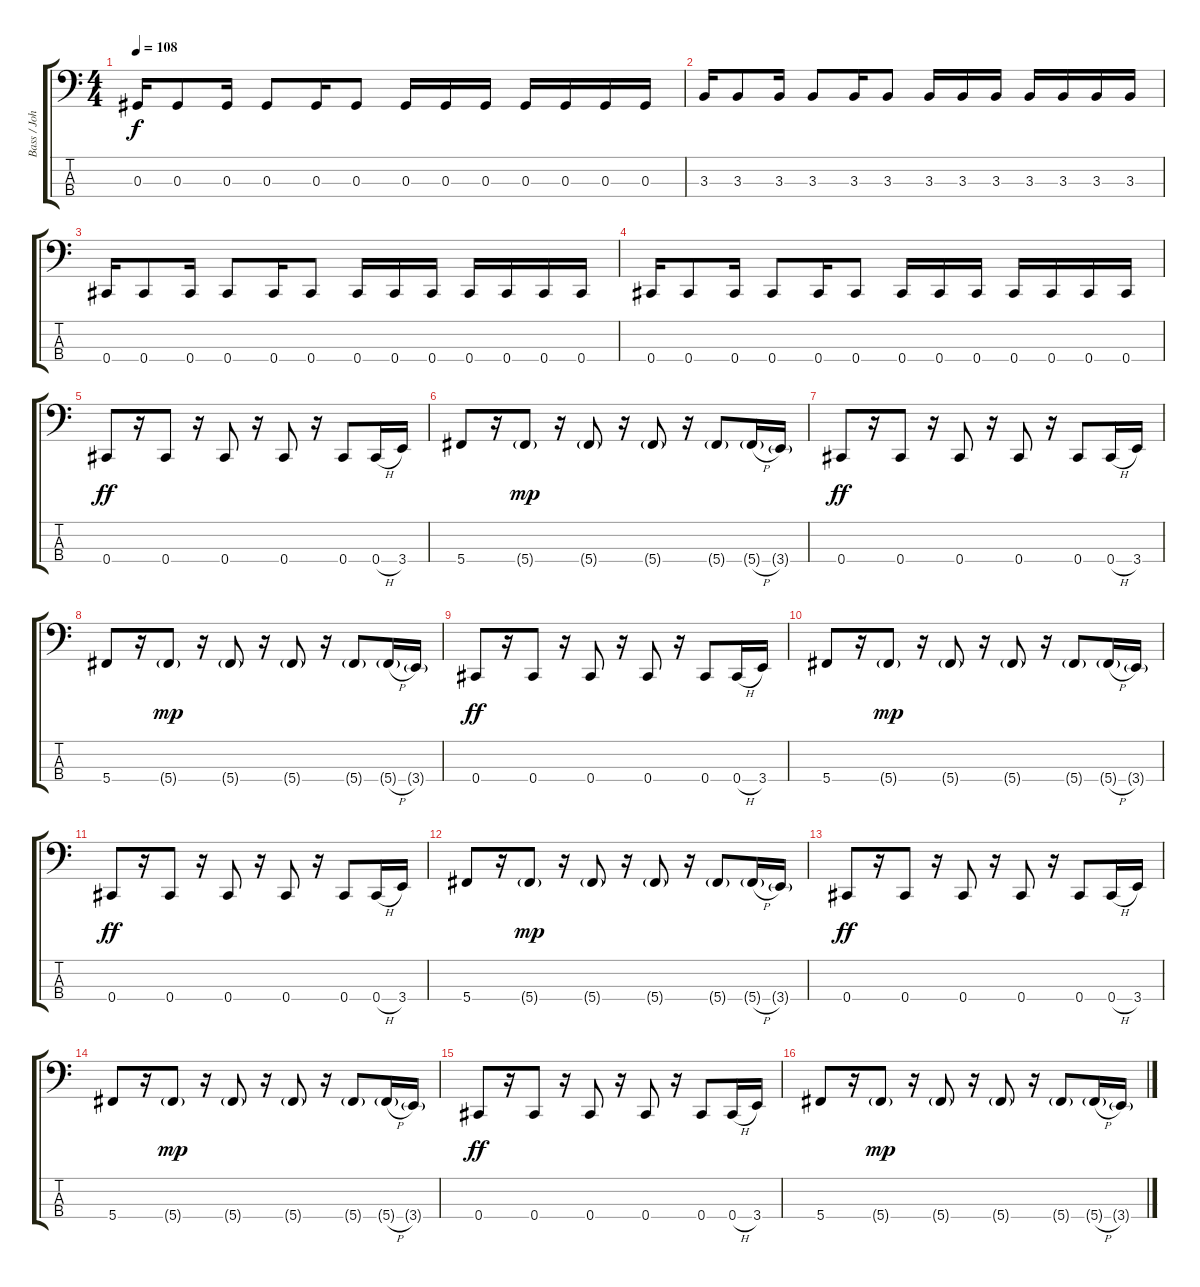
\track ("Bass / Johnny April" "Bass / Joh") {instrument electricbasspick}
\staff {score tabs}
\tuning (Gb2 Db2 Ab1 Db1) {hide}
\ts (4 4)
\tempo 108
\clef f4
\ks c
0.3.16{dy f} 0.3.8 0.3.16 0.3.8 0.3.16 0.3.8 0.3.16 0.3.16 0.3.16 0.3.16 0.3.16 0.3.16 0.3.16 |
3.3.16 3.3.8 3.3.16 3.3.8 3.3.16 3.3.8 3.3.16 3.3.16 3.3.16 3.3.16 3.3.16 3.3.16 3.3.16 |
0.4.16 0.4.8 0.4.16 0.4.8 0.4.16 0.4.8 0.4.16 0.4.16 0.4.16 0.4.16 0.4.16 0.4.16 0.4.16 |
0.4.16 0.4.8 0.4.16 0.4.8 0.4.16 0.4.8 0.4.16 0.4.16 0.4.16 0.4.16 0.4.16 0.4.16 0.4.16 |
0.4.8{dy ff} r.16 0.4.8 r.16 0.4.8 r.16 0.4.8 r.16 0.4.8 0.4{h}.16 3.4.16 |
5.4.8 r.16 5.4{g}.8{dy mp} r.16 5.4{g}.8 r.16 5.4{g}.8 r.16 5.4{g}.8 5.4{h g}.16 3.4{g}.16 |
0.4.8{dy ff} r.16 0.4.8 r.16 0.4.8 r.16 0.4.8 r.16 0.4.8 0.4{h}.16 3.4.16 |
5.4.8 r.16 5.4{g}.8{dy mp} r.16 5.4{g}.8 r.16 5.4{g}.8 r.16 5.4{g}.8 5.4{h g}.16 3.4{g}.16 |
0.4.8{dy ff} r.16 0.4.8 r.16 0.4.8 r.16 0.4.8 r.16 0.4.8 0.4{h}.16 3.4.16 |
5.4.8 r.16 5.4{g}.8{dy mp} r.16 5.4{g}.8 r.16 5.4{g}.8 r.16 5.4{g}.8 5.4{h g}.16 3.4{g}.16 |
0.4.8{dy ff} r.16 0.4.8 r.16 0.4.8 r.16 0.4.8 r.16 0.4.8 0.4{h}.16 3.4.16 |
5.4.8 r.16 5.4{g}.8{dy mp} r.16 5.4{g}.8 r.16 5.4{g}.8 r.16 5.4{g}.8 5.4{h g}.16 3.4{g}.16 |
0.4.8{dy ff} r.16 0.4.8 r.16 0.4.8 r.16 0.4.8 r.16 0.4.8 0.4{h}.16 3.4.16 |
5.4.8 r.16 5.4{g}.8{dy mp} r.16 5.4{g}.8 r.16 5.4{g}.8 r.16 5.4{g}.8 5.4{h g}.16 3.4{g}.16 |
0.4.8{dy ff} r.16 0.4.8 r.16 0.4.8 r.16 0.4.8 r.16 0.4.8 0.4{h}.16 3.4.16 |
5.4.8 r.16 5.4{g}.8{dy mp} r.16 5.4{g}.8 r.16 5.4{g}.8 r.16 5.4{g}.8 5.4{h g}.16 3.4{g}.16
